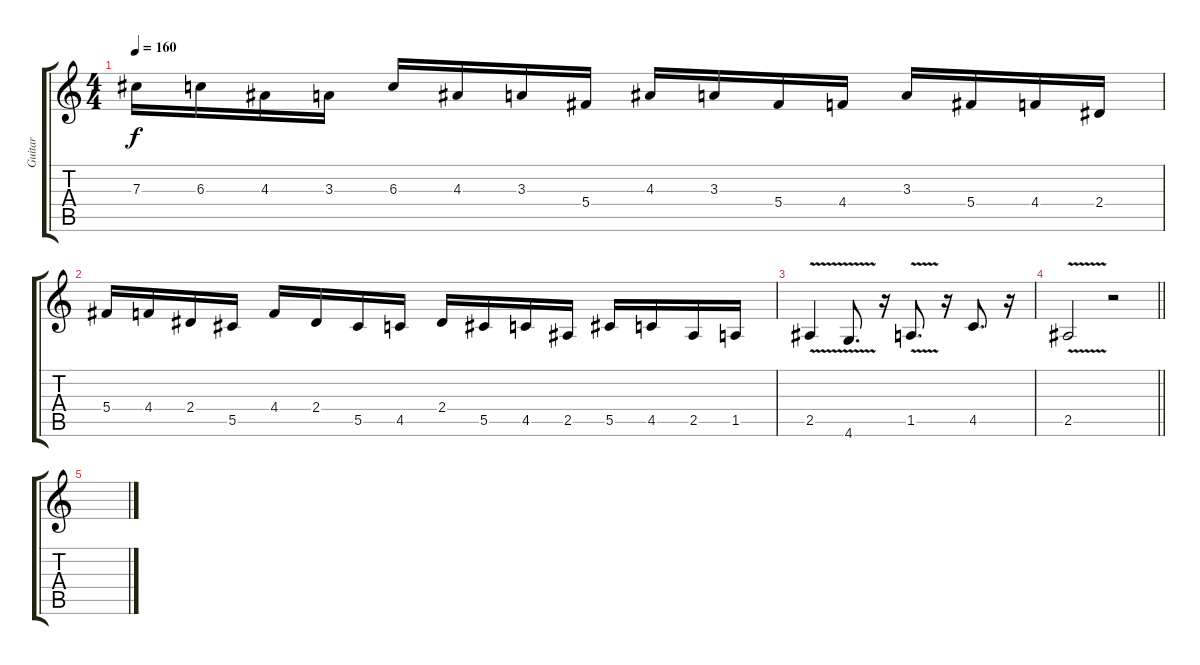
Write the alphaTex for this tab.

\track ("Guitar" "Guitar") {instrument overdrivenguitar}
\staff {score tabs}
\tuning (Eb4 Bb3 Gb3 Db3 Ab2 Eb2) {hide}
\ts (4 4)
\tempo 160
\clef g2
\ks c
7.3.16{dy f instrument overdrivenguitar} 6.3.16 4.3.16 3.3.16 6.3.16 4.3.16 3.3.16 5.4.16 4.3.16 3.3.16 5.4.16 4.4.16 3.3.16 5.4.16 4.4.16 2.4.16 |
5.4.16 4.4.16 2.4.16 5.5.16 4.4.16 2.4.16 5.5.16 4.5.16 2.4.16 5.5.16 4.5.16 2.5.16 5.5.16 4.5.16 2.5.16 1.5.16 |
2.5{v}.4 4.6{v}.8{d} r.16 1.5{v}.8{d} r.16 4.5.8{d} r.16 |
\barLineRight lightlight
2.5{v}.2 r.2 |
\section ("" "")
